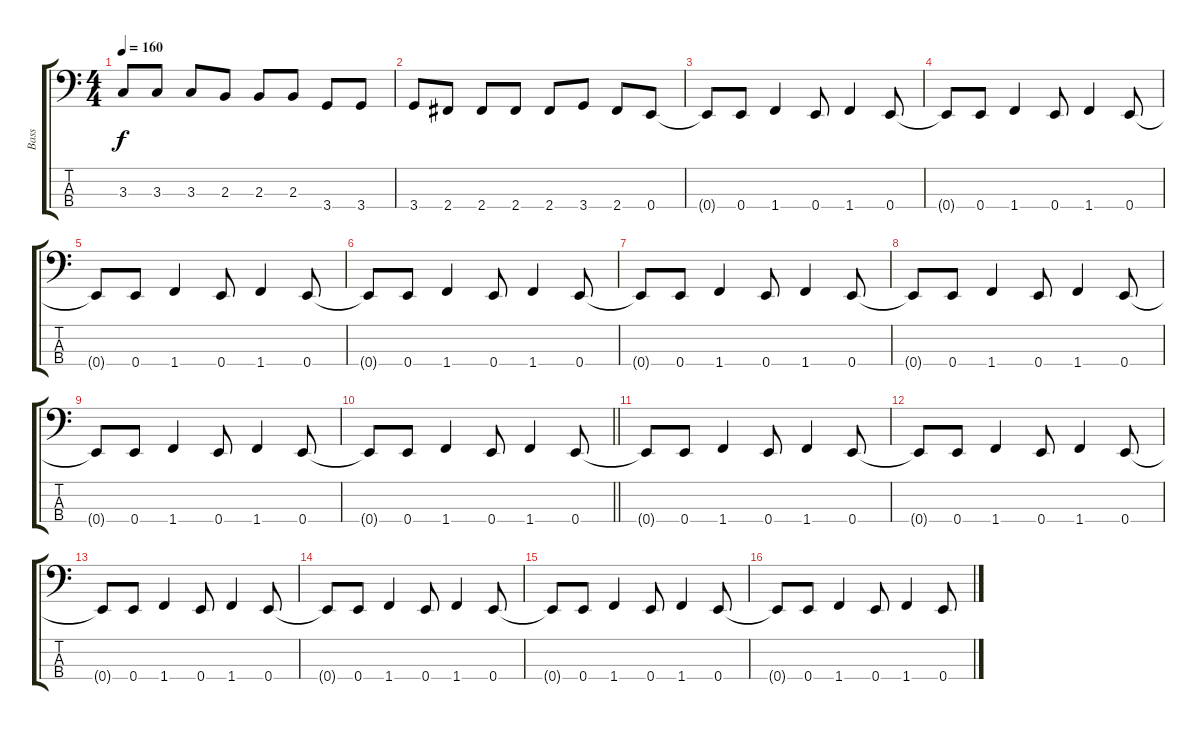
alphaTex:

\track ("Bass" "Bass") {instrument electricbasspick}
\staff {score tabs}
\tuning (G2 D2 A1 E1) {hide}
\ts (4 4)
\tempo 160
\clef f4
\ks c
3.3.8{dy f} 3.3.8 3.3.8 2.3.8 2.3.8 2.3.8 3.4.8 3.4.8 |
3.4.8 2.4.8 2.4.8 2.4.8 2.4.8 3.4.8 2.4.8 0.4.8 |
0.4{t}.8 0.4.8 1.4.4 0.4.8 1.4.4 0.4.8 |
0.4{t}.8 0.4.8 1.4.4 0.4.8 1.4.4 0.4.8 |
0.4{t}.8 0.4.8 1.4.4 0.4.8 1.4.4 0.4.8 |
0.4{t}.8 0.4.8 1.4.4 0.4.8 1.4.4 0.4.8 |
0.4{t}.8 0.4.8 1.4.4 0.4.8 1.4.4 0.4.8 |
0.4{t}.8 0.4.8 1.4.4 0.4.8 1.4.4 0.4.8 |
0.4{t}.8 0.4.8 1.4.4 0.4.8 1.4.4 0.4.8 |
\barLineRight lightlight
0.4{t}.8 0.4.8 1.4.4 0.4.8 1.4.4 0.4.8 |
0.4{t}.8 0.4.8 1.4.4 0.4.8 1.4.4 0.4.8 |
0.4{t}.8 0.4.8 1.4.4 0.4.8 1.4.4 0.4.8 |
0.4{t}.8 0.4.8 1.4.4 0.4.8 1.4.4 0.4.8 |
0.4{t}.8 0.4.8 1.4.4 0.4.8 1.4.4 0.4.8 |
0.4{t}.8 0.4.8 1.4.4 0.4.8 1.4.4 0.4.8 |
0.4{t}.8 0.4.8 1.4.4 0.4.8 1.4.4 0.4.8
